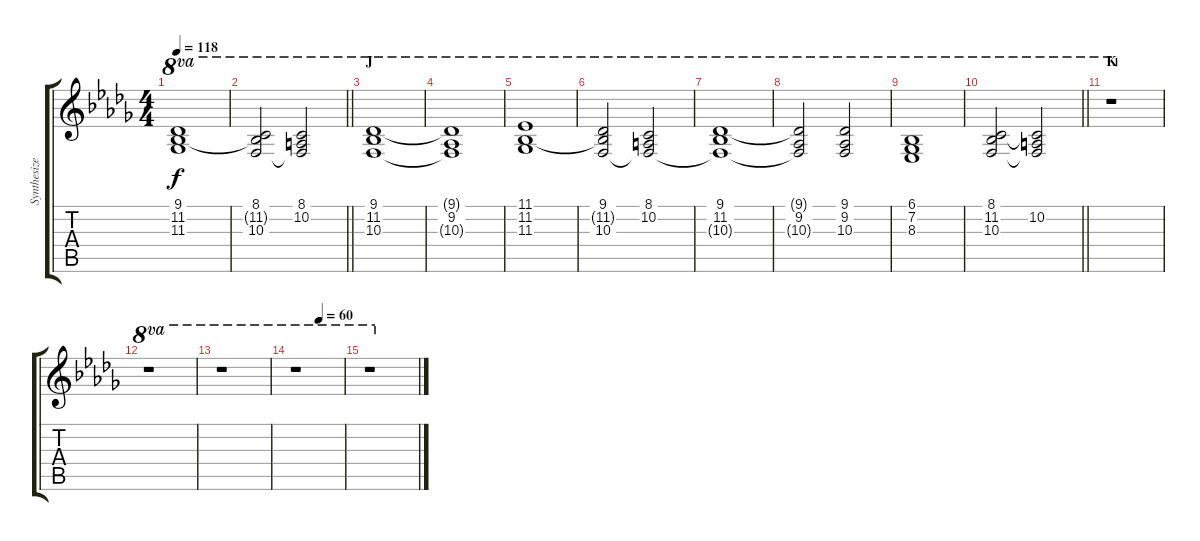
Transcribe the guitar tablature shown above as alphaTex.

\track ("Synthesizer" "Synthesize") {instrument pad2warm}
\staff {score tabs}
\tuning (E4 B3 G3 D3 A2 E2) {hide}
\ts (4 4)
\tempo 118
\clef g2
\ks db
(9.1{t} 11.2 11.3).1{ot 8va dy f} |
\barLineRight lightlight
(8.1 11.2{t} 10.3).2{ot 8va} (8.1 10.2 10.3{t}).2{ot 8va} |
\section ("" "J")
(9.1 11.2 10.3).1{ot 8va} |
(9.1{t} 9.2 10.3{t}).1{ot 8va} |
(11.1 11.2 11.3).1{ot 8va} |
(9.1 11.2{t} 10.3).2{ot 8va} (8.1 10.2 10.3{t}).2{ot 8va} |
(9.1 11.2 10.3{t}).1{ot 8va} |
(9.1{t} 9.2 10.3{t}).2{ot 8va} (9.1 9.2 10.3).2{ot 8va} |
(6.1 7.2 8.3).1{ot 8va} |
\barLineRight lightlight
(8.1 11.2 10.3).2{ot 8va} (8.1{t} 10.2 10.3{t}).2{ot 8va} |
\section ("" "K")
r.1{ot 8va} |
r.1{ot 8va} |
r.1{ot 8va} |
\tempo (60 0.5)
r.1{ot 8va} |
r.1{ot 8va}
